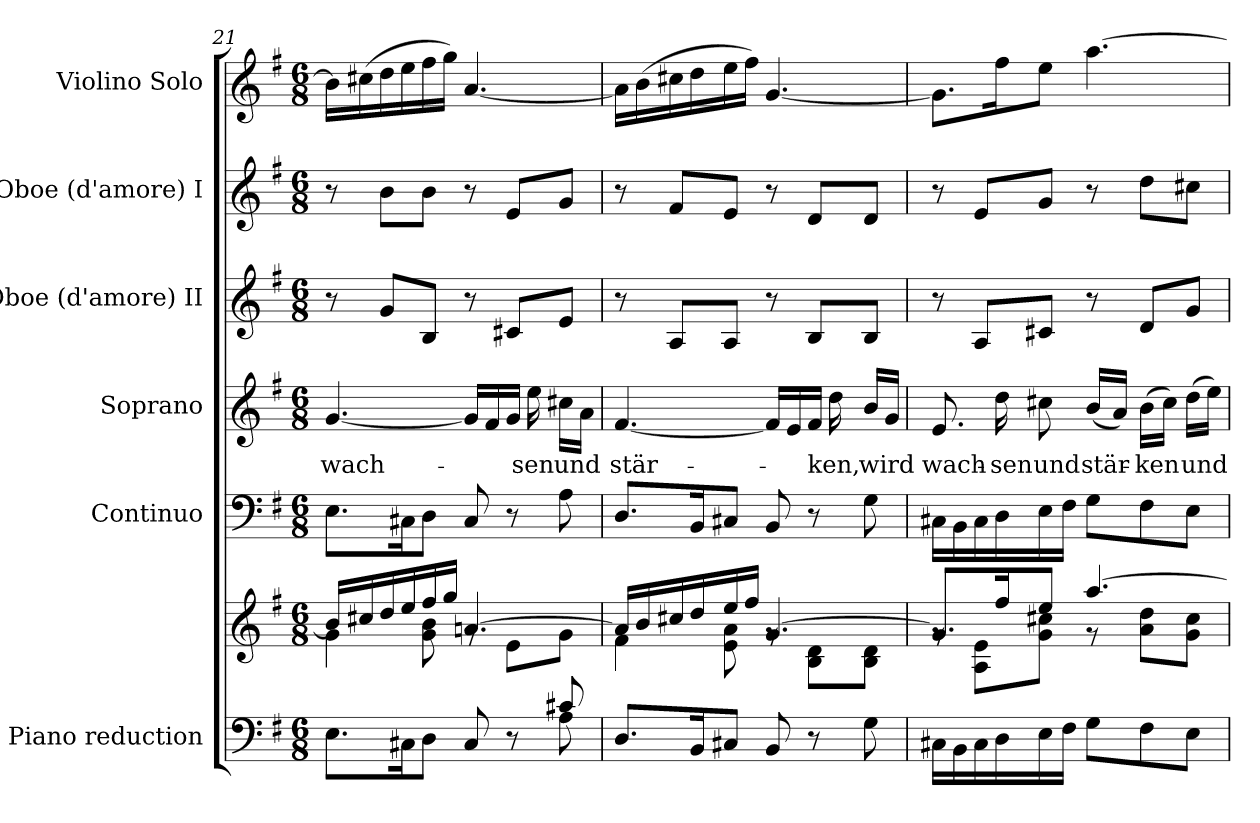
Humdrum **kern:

**kern	**kern	**kern	**kern	**text	**kern	**kern	**kern
*part6	*part6	*part5	*part4	*part4	*part3	*part2	*part1
*staff7	*staff6	*staff5	*staff4	*staff4	*staff3	*staff2	*staff1
*I"Piano reduction	*	*I"Continuo	*I"Soprano	*	*I"Oboe (d'amore) II	*I"Oboe (d'amore) I	*I"Violino Solo
*I'Pno	*	*	*	*	*I'Ob	*I'Ob	*I'Vln
*clefF4	*clefG2	*clefF4	*clefG2	*	*clefG2	*clefG2	*clefG2
*k[f#]	*k[f#]	*k[f#]	*k[f#]	*	*k[f#]	*k[f#]	*k[f#]
*M6/8	*M6/8	*M6/8	*M6/8	*	*M6/8	*M6/8	*M6/8
=21	=21	=21	=21	=21	=21	=21	=21
*^	*^	*	*	*	*	*	*
!	!	!	!	!	!	!LO:LY:b	!	!	!
8.E\L	2ryy	16b/LL]	4g\	8.E\L	[4.g/	wach-	8r	8r	16b\LL]
.	.	16cc#X/	.	.	.	.	.	.	(>16cc#X\
.	.	16dd/	.	.	.	.	8g/L	8b\L	16dd\
16C#X\K	.	16ee/	.	16C#X\K	.	.	.	.	16ee\
8D\J	.	16ff#/	8g\ 8b\	8D\J	.	.	8B/J	8b\J	16ff#\
.	.	16gg/JJ	.	.	.	.	.	.	16gg\JJ)
8C#/	.	[4.an/	8rg	8C#/	16g/LL]	.	8r	8r	[4.a/
.	.	.	.	.	16f#/	.	.	.	.
8r	8ryy	.	8e\L	8r	16g/JJ	.	8c#X/L	8e/L	.
!	!	!	!	!	!	!LO:LY:b	!	!	!
.	.	.	.	.	16ee\	-sen	.	.	.
!	!	!	!	!	!	!LO:LY:b	!	!	!
8c#X/	8A\	.	8g\J	8A\	16cc#X\LL	und	8e/J	8g/J	.
.	.	.	.	.	16a\JJ	.	.	.	.
*v	*v	*	*	*	*	*	*	*	*
!!LO:LB:g=z
=22	=22	=22	=22	=22	=22	=22	=22	=22
!	!	!	!	!	!LO:LY:b	!	!	!
8.D/L	16a/LL]	4f#\	8.D/L	[4.f#/	stär-	8r	8r	16a\LL]
.	16b/	.	.	.	.	.	.	(>16b\
.	16cc#X/	.	.	.	.	8A/L	8f#/L	16cc#X\
16BB/K	16dd/	.	16BB/K	.	.	.	.	16dd\
8C#X/J	16ee/	8e\ 8a\	8C#X/J	.	.	8A/J	8e/J	16ee\
.	16ff#/JJ	.	.	.	.	.	.	16ff#\JJ)
8BB/	[4.g/	8rg	8BB/	16f#/LL]	.	8r	8r	[4.g/
.	.	.	.	16e/	.	.	.	.
8r	.	8B\ 8d\L	8r	16f#/JJ	.	8B/L	8d/L	.
!	!	!	!	!	!LO:LY:b	!	!	!
.	.	.	.	16dd\	-ken,	.	.	.
!	!	!	!	!	!LO:LY:b	!	!	!
8G\	.	8B\ 8d\J	8G\	16b/LL	wird	8B/J	8d/J	.
.	.	.	.	16g/JJ	.	.	.	.
=23	=23	=23	=23	=23	=23	=23	=23	=23
!	!	!	!	!	!LO:LY:b	!	!	!
16C#X\LL	8.g/L]	8rg	16C#X\LL	8.e/	wach-	8r	8r	8.g\L]
16BB\	.	.	16BB\	.	.	.	.	.
16C#\	.	8A\ 8e\L	16C#\	.	.	8A/L	8e/L	.
!	!	!	!	!	!LO:LY:b	!	!	!
16D\	16ff#/K	.	16D\	16dd\	-sen	.	.	16ff#\K
!	!	!	!	!	!LO:LY:b	!	!	!
16E\	8ee/J	8g\ 8cc#X\J	16E\	8cc#X\	und	8c#X/J	8g/J	8ee\J
16F#\JJ	.	.	16F#\JJ	.	.	.	.	.
!	!	!	!	!	!LO:LY:b	!	!	!
8G\L	[4.aa/	8r	8G\L	(<16b/LL	stär-	8r	8r	[4.aa\
.	.	.	.	16a/JJ)	.	.	.	.
!	!	!	!	!	!LO:LY:b	!	!	!
8F#\	.	8a\ 8dd\L	8F#\	(>16b\LL	-ken	8d/L	8dd\L	.
.	.	.	.	16cc#\JJ)	.	.	.	.
!	!	!	!	!	!LO:LY:b	!	!	!
8E\J	.	8g\ 8cc#\J	8E\J	(>16dd\LL	und	8g/J	8cc#X\J	.
.	.	.	.	16ee\JJ)	.	.	.	.
*	*v	*v	*	*	*	*	*	*
=	=	=	=	=	=	=	=
*-	*-	*-	*-	*-	*-	*-	*-
